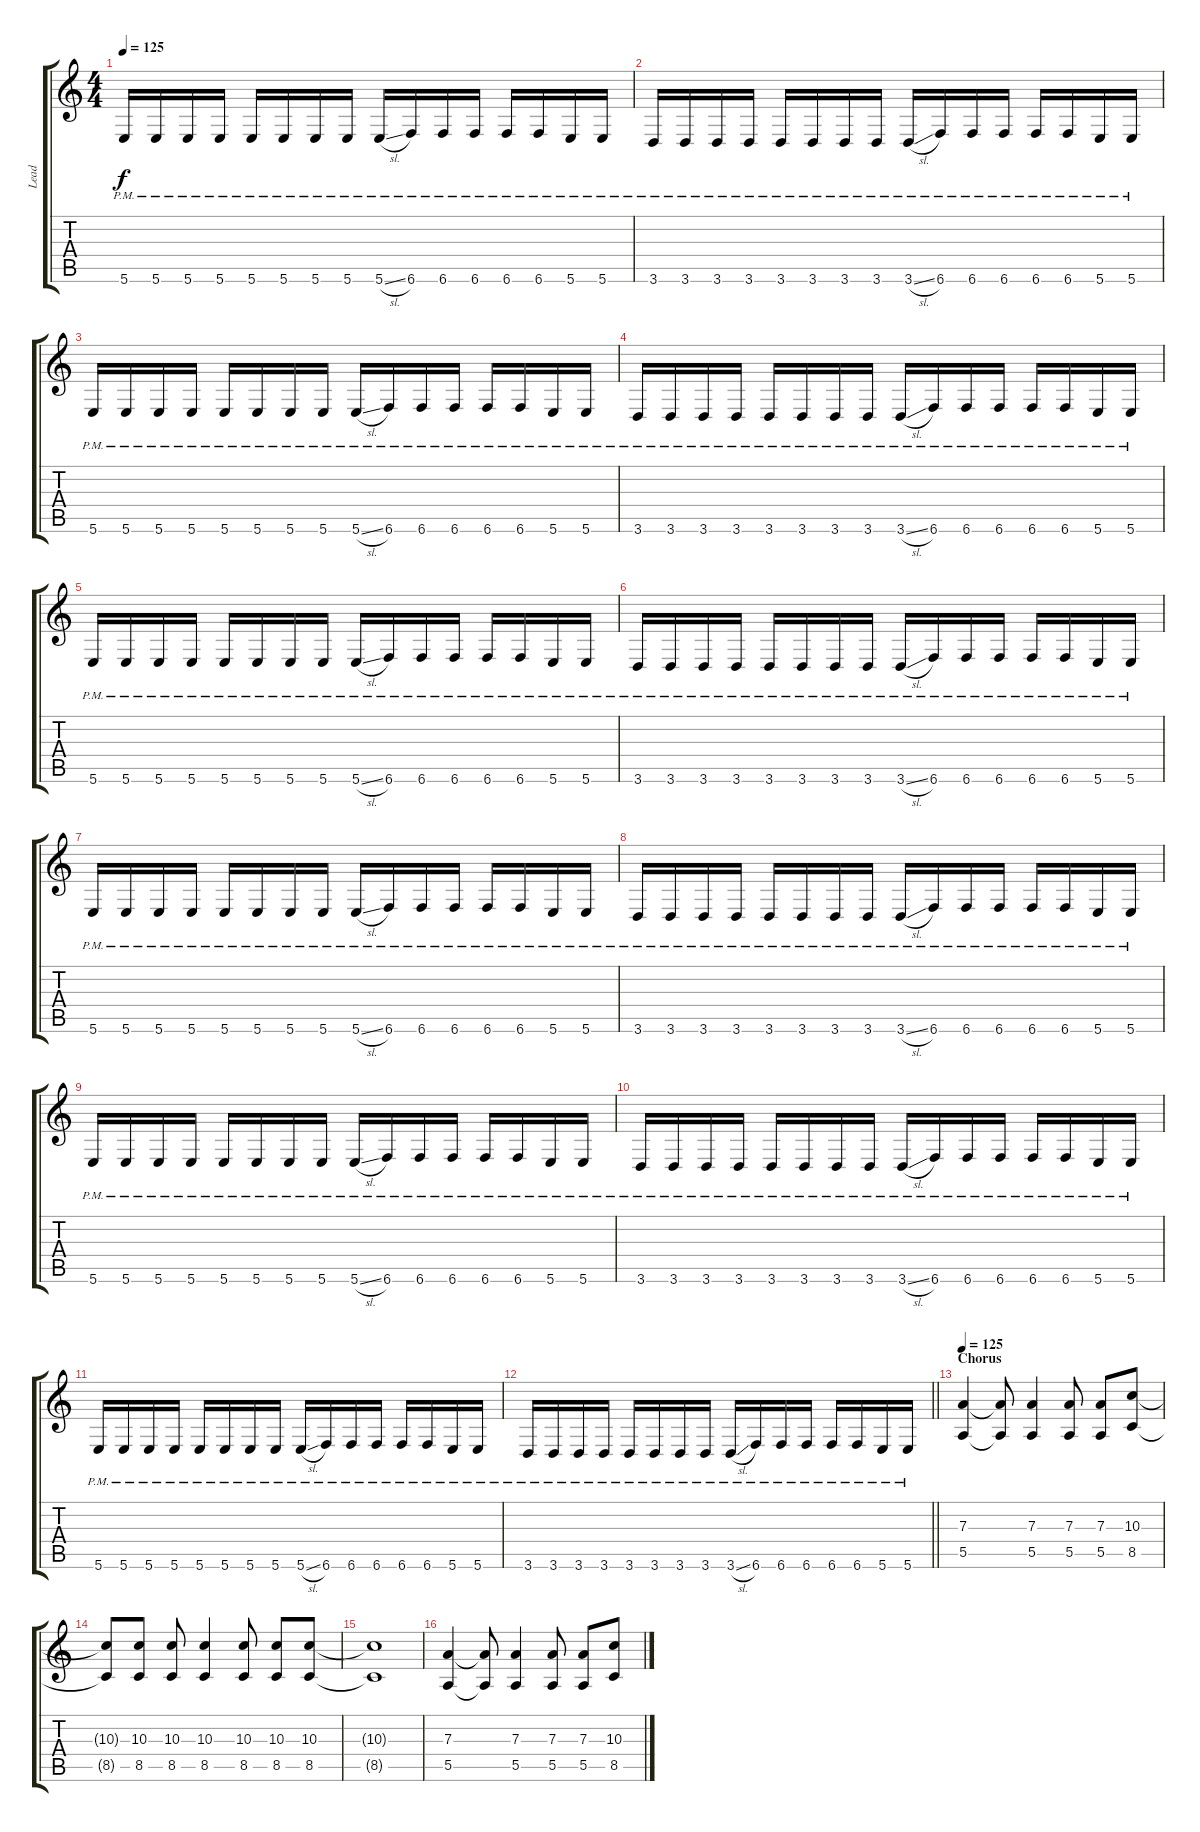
\track ("Lead" "Lead") {instrument distortionguitar}
\staff {score tabs}
\tuning (B3 Gb3 D3 A2 E2 B1) {hide}
\ts (4 4)
\tempo 125
\clef g2
\ks c
5.6{pm}.16{dy f} 5.6{pm}.16 5.6{pm}.16 5.6{pm}.16 5.6{pm}.16 5.6{pm}.16 5.6{pm}.16 5.6{pm}.16 5.6{sl pm}.16 6.6{pm}.16 6.6{pm}.16 6.6{pm}.16 6.6{pm}.16 6.6{pm}.16 5.6{pm}.16 5.6{pm}.16 |
3.6{pm}.16 3.6{pm}.16 3.6{pm}.16 3.6{pm}.16 3.6{pm}.16 3.6{pm}.16 3.6{pm}.16 3.6{pm}.16 3.6{sl pm}.16 6.6{pm}.16 6.6{pm}.16 6.6{pm}.16 6.6{pm}.16 6.6{pm}.16 5.6{pm}.16 5.6{pm}.16 |
5.6{pm}.16 5.6{pm}.16 5.6{pm}.16 5.6{pm}.16 5.6{pm}.16 5.6{pm}.16 5.6{pm}.16 5.6{pm}.16 5.6{sl pm}.16 6.6{pm}.16 6.6{pm}.16 6.6{pm}.16 6.6{pm}.16 6.6{pm}.16 5.6{pm}.16 5.6{pm}.16 |
3.6{pm}.16 3.6{pm}.16 3.6{pm}.16 3.6{pm}.16 3.6{pm}.16 3.6{pm}.16 3.6{pm}.16 3.6{pm}.16 3.6{sl pm}.16 6.6{pm}.16 6.6{pm}.16 6.6{pm}.16 6.6{pm}.16 6.6{pm}.16 5.6{pm}.16 5.6{pm}.16 |
5.6{pm}.16 5.6{pm}.16 5.6{pm}.16 5.6{pm}.16 5.6{pm}.16 5.6{pm}.16 5.6{pm}.16 5.6{pm}.16 5.6{sl pm}.16 6.6{pm}.16 6.6{pm}.16 6.6{pm}.16 6.6{pm}.16 6.6{pm}.16 5.6{pm}.16 5.6{pm}.16 |
3.6{pm}.16 3.6{pm}.16 3.6{pm}.16 3.6{pm}.16 3.6{pm}.16 3.6{pm}.16 3.6{pm}.16 3.6{pm}.16 3.6{sl pm}.16 6.6{pm}.16 6.6{pm}.16 6.6{pm}.16 6.6{pm}.16 6.6{pm}.16 5.6{pm}.16 5.6{pm}.16 |
5.6{pm}.16 5.6{pm}.16 5.6{pm}.16 5.6{pm}.16 5.6{pm}.16 5.6{pm}.16 5.6{pm}.16 5.6{pm}.16 5.6{sl pm}.16 6.6{pm}.16 6.6{pm}.16 6.6{pm}.16 6.6{pm}.16 6.6{pm}.16 5.6{pm}.16 5.6{pm}.16 |
3.6{pm}.16 3.6{pm}.16 3.6{pm}.16 3.6{pm}.16 3.6{pm}.16 3.6{pm}.16 3.6{pm}.16 3.6{pm}.16 3.6{sl pm}.16 6.6{pm}.16 6.6{pm}.16 6.6{pm}.16 6.6{pm}.16 6.6{pm}.16 5.6{pm}.16 5.6{pm}.16 |
5.6{pm}.16 5.6{pm}.16 5.6{pm}.16 5.6{pm}.16 5.6{pm}.16 5.6{pm}.16 5.6{pm}.16 5.6{pm}.16 5.6{sl pm}.16 6.6{pm}.16 6.6{pm}.16 6.6{pm}.16 6.6{pm}.16 6.6{pm}.16 5.6{pm}.16 5.6{pm}.16 |
3.6{pm}.16 3.6{pm}.16 3.6{pm}.16 3.6{pm}.16 3.6{pm}.16 3.6{pm}.16 3.6{pm}.16 3.6{pm}.16 3.6{sl pm}.16 6.6{pm}.16 6.6{pm}.16 6.6{pm}.16 6.6{pm}.16 6.6{pm}.16 5.6{pm}.16 5.6{pm}.16 |
5.6{pm}.16 5.6{pm}.16 5.6{pm}.16 5.6{pm}.16 5.6{pm}.16 5.6{pm}.16 5.6{pm}.16 5.6{pm}.16 5.6{sl pm}.16 6.6{pm}.16 6.6{pm}.16 6.6{pm}.16 6.6{pm}.16 6.6{pm}.16 5.6{pm}.16 5.6{pm}.16 |
\barLineRight lightlight
3.6{pm}.16 3.6{pm}.16 3.6{pm}.16 3.6{pm}.16 3.6{pm}.16 3.6{pm}.16 3.6{pm}.16 3.6{pm}.16 3.6{sl pm}.16 6.6{pm}.16 6.6{pm}.16 6.6{pm}.16 6.6{pm}.16 6.6{pm}.16 5.6{pm}.16 5.6{pm}.16 |
\section ("" "Chorus")
\tempo 125
(7.3 5.5).4{volume 13} (7.3{t} 5.5{t}).8 (7.3 5.5).4 (7.3 5.5).8 (7.3 5.5).8 (10.3 8.5).8 |
(10.3{t} 8.5{t}).8 (10.3 8.5).8 (10.3 8.5).8 (10.3 8.5).4 (10.3 8.5).8 (10.3 8.5).8 (10.3 8.5).8 |
(10.3{t} 8.5{t}).1 |
(7.3 5.5).4 (7.3{t} 5.5{t}).8 (7.3 5.5).4 (7.3 5.5).8 (7.3 5.5).8 (10.3 8.5).8
